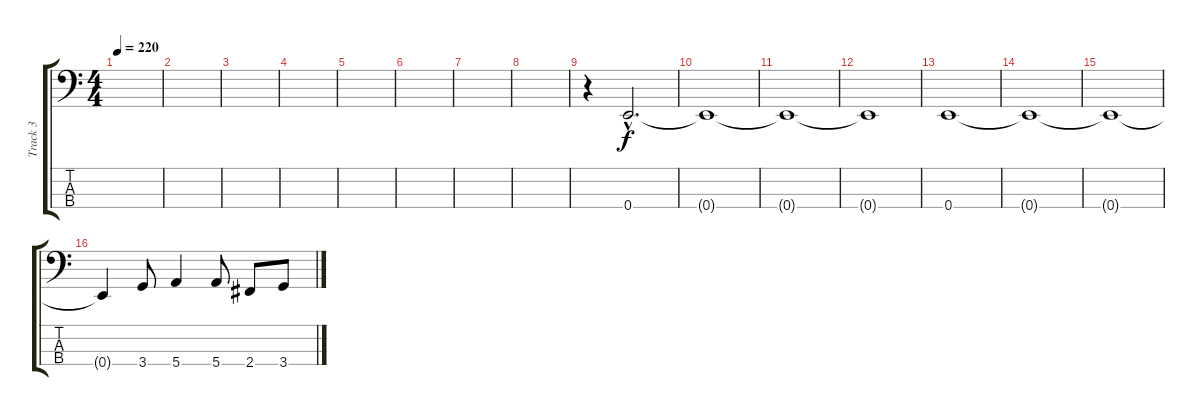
\track ("Track 3" "Track 3") {instrument electricbasspick}
\staff {score tabs}
\tuning (G2 D2 A1 E1) {hide}
\ts (4 4)
\tempo 220
\clef f4
\ks c
|
|
|
|
|
|
|
|
r.4 0.4{hac}.2{d} |
0.4{t}.1 |
0.4{t}.1 |
0.4{t}.1 |
0.4.1 |
0.4{t}.1 |
0.4{t}.1 |
0.4{t}.4 3.4.8 5.4.4 5.4.8 2.4.8 3.4.8
